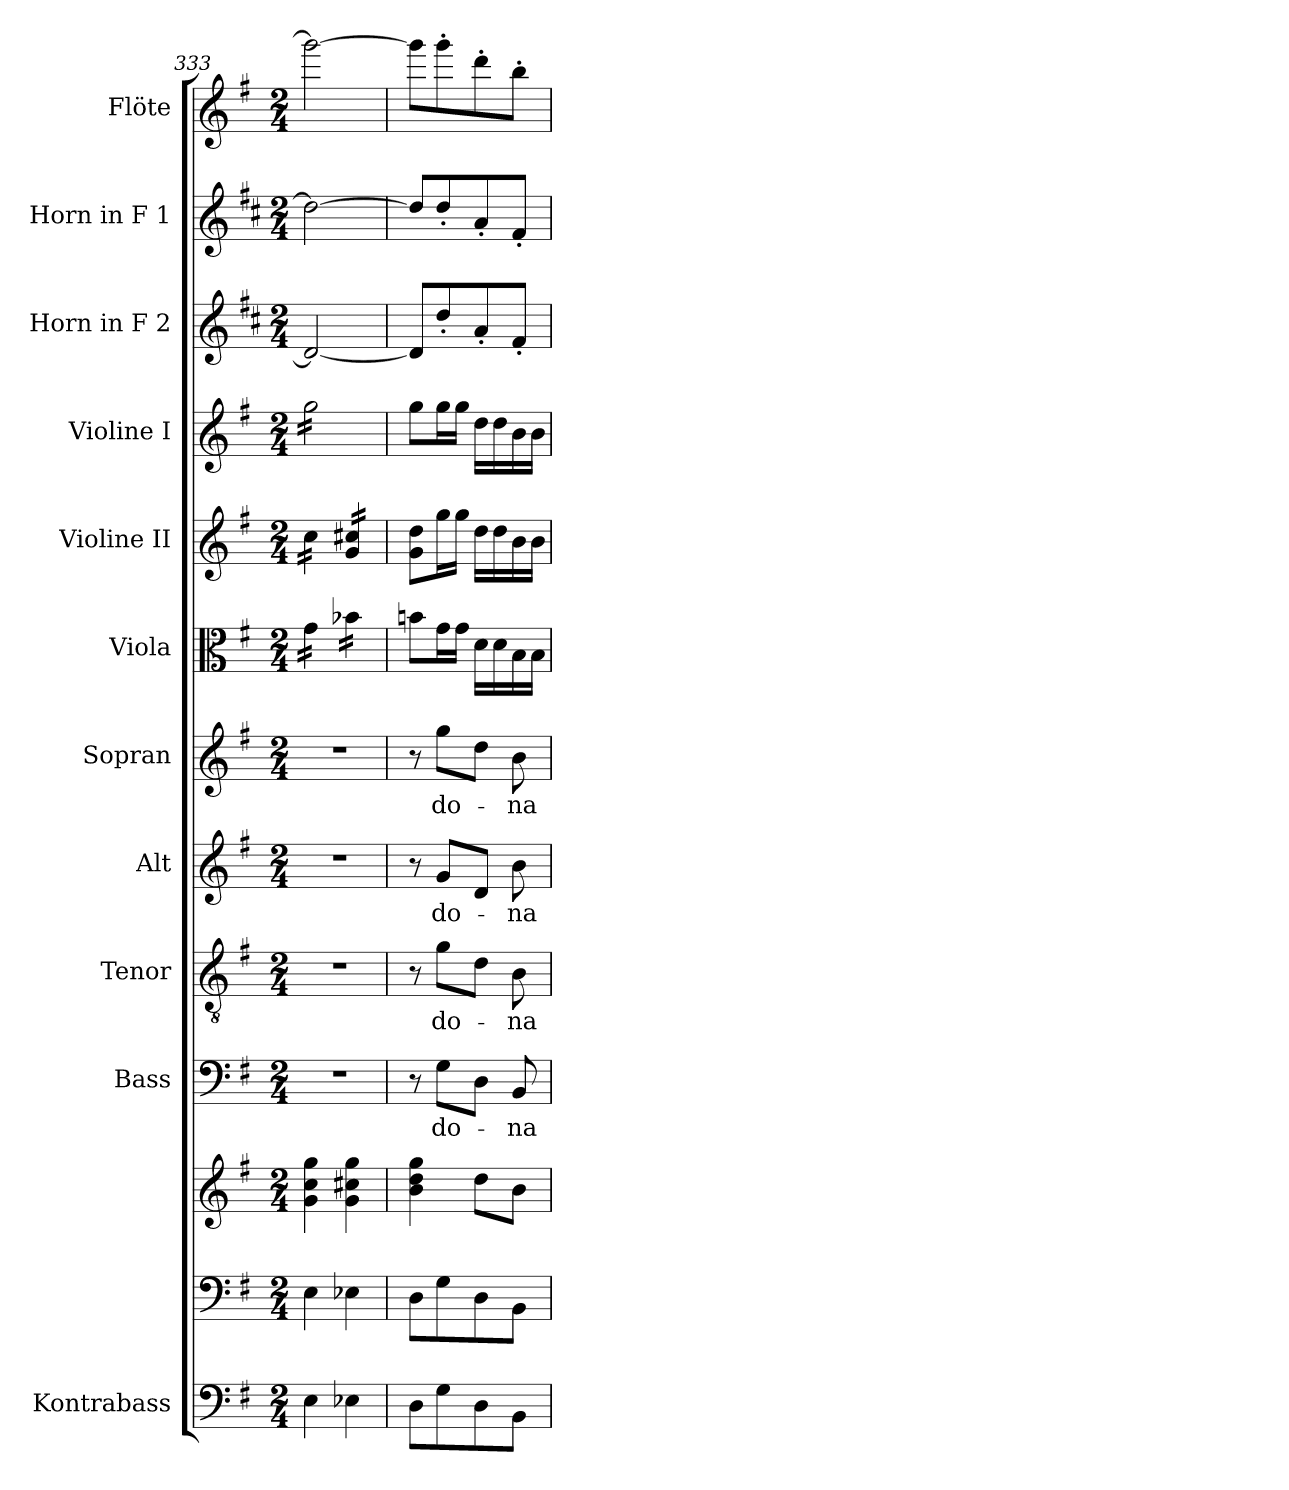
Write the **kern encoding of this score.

**kern	**kern	**kern	**kern	**text	**kern	**text	**kern	**text	**kern	**text	**kern	**kern	**kern	**kern	**kern	**kern
*part12	*part11	*part11	*part10	*part10	*part9	*part9	*part8	*part8	*part7	*part7	*part6	*part5	*part4	*part3	*part2	*part1
*staff13	*staff12	*staff11	*staff10	*staff10	*staff9	*staff9	*staff8	*staff8	*staff7	*staff7	*staff6	*staff5	*staff4	*staff3	*staff2	*staff1
*I"Kontrabass	*	*	*I"Bass	*	*I"Tenor	*	*I"Alt	*	*I"Sopran	*	*I"Viola	*I"Violine II	*I"Violine I	*I"Horn in F 2	*I"Horn in F 1	*I"Flöte
*I'Kb.	*	*	*I'B.	*	*I'T.	*	*I'A.	*	*I'S.	*	*I'Vla.	*I'Vl. II	*I'Vl. I	*	*	*I'Fl.
*clefF4	*clefF4	*clefG2	*clefF4	*	*clefGv2	*	*clefG2	*	*clefG2	*	*clefC3	*clefG2	*clefG2	*clefG2	*clefG2	*clefG2
*ITrd7c12	*	*	*	*	*	*	*	*	*	*	*	*	*	*ITrd4c7	*ITrd4c7	*
*k[f#]	*k[f#]	*k[f#]	*k[f#]	*	*k[f#]	*	*k[f#]	*	*k[f#]	*	*k[f#]	*k[f#]	*k[f#]	*k[f#]	*k[f#]	*k[f#]
*G:	*G:	*G:	*G:	*	*G:	*	*G:	*	*G:	*	*G:	*G:	*G:	*G:	*G:	*G:
*M2/4	*M2/4	*M2/4	*M2/4	*	*M2/4	*	*M2/4	*	*M2/4	*	*M2/4	*M2/4	*M2/4	*M2/4	*M2/4	*M2/4
=333	=333	=333	=333	=333	=333	=333	=333	=333	=333	=333	=333	=333	=333	=333	=333	=333
*	*	*	*	*	*	*	*	*	*	*	*tremolo	*	*	*	*	*
*	*	*	*	*	*	*	*	*	*	*	*	*tremolo	*	*	*	*
*	*	*	*	*	*	*	*	*	*	*	*	*	*tremolo	*	*	*
4EE\	4E\	4g\ 4cc\ 4gg\	2r	.	2r	.	2r	.	2r	.	16g\LL	16cc\LL	16gg\LL	2G/_	2g\_	2ggg\_
.	.	.	.	.	.	.	.	.	.	.	16g\	16cc\	16gg\	.	.	.
.	.	.	.	.	.	.	.	.	.	.	16g\	16cc\	16gg\	.	.	.
.	.	.	.	.	.	.	.	.	.	.	16g\JJ	16cc\JJ	16gg\	.	.	.
4EE-X\	4E-X\	4g\ 4cc#X\ 4gg\	.	.	.	.	.	.	.	.	16b-X\LL	16g/ 16cc#X/LL	16gg\	.	.	.
.	.	.	.	.	.	.	.	.	.	.	16b-X\	16g/ 16cc#X/	16gg\	.	.	.
.	.	.	.	.	.	.	.	.	.	.	16b-X\	16g/ 16cc#X/	16gg\	.	.	.
.	.	.	.	.	.	.	.	.	.	.	16b-X\JJ	16g/ 16cc#X/JJ	16gg\JJ	.	.	.
*	*	*	*	*	*	*	*	*	*	*	*	*	*Xtremolo	*	*	*
*	*	*	*	*	*	*	*	*	*	*	*	*Xtremolo	*	*	*	*
*	*	*	*	*	*	*	*	*	*	*	*Xtremolo	*	*	*	*	*
=334	=334	=334	=334	=334	=334	=334	=334	=334	=334	=334	=334	=334	=334	=334	=334	=334
8DD\L	8D\L	4b\ 4dd\ 4gg\	8r	.	8r	.	8r	.	8r	.	8bn\L	8g\ 8dd\L	8gg\L	8G/L]	8g/L]	8ggg\L]
!	!	!	!	!LO:LY:b	!	!LO:LY:b	!	!LO:LY:b	!	!LO:LY:b	!	!	!	!	!	!
8GG\	8G\	.	8G\L	do-	8g\L	do-	8g/L	do-	8gg\L	do-	16g\L	16gg\L	16gg\L	8g'</	8g'</	8ggg'>\
.	.	.	.	.	.	.	.	.	.	.	16g\JJ	16gg\JJ	16gg\JJ	.	.	.
8DD\	8D\	8dd\L	8D\J	.	8d\J	.	8d/J	.	8dd\J	.	16d\LL	16dd\LL	16dd\LL	8d'</	8d'</	8ddd'>\
.	.	.	.	.	.	.	.	.	.	.	16d\	16dd\	16dd\	.	.	.
!	!	!	!	!LO:LY:b	!	!LO:LY:b	!	!LO:LY:b	!	!LO:LY:b	!	!	!	!	!	!
8BBB\J	8BB\J	8b\J	8BB/	-na	8B\	-na	8b\	-na	8b\	-na	16B\	16b\	16b\	8B'</J	8B'</J	8bb'>\J
.	.	.	.	.	.	.	.	.	.	.	16B\JJ	16b\JJ	16b\JJ	.	.	.
=	=	=	=	=	=	=	=	=	=	=	=	=	=	=	=	=
*-	*-	*-	*-	*-	*-	*-	*-	*-	*-	*-	*-	*-	*-	*-	*-	*-
